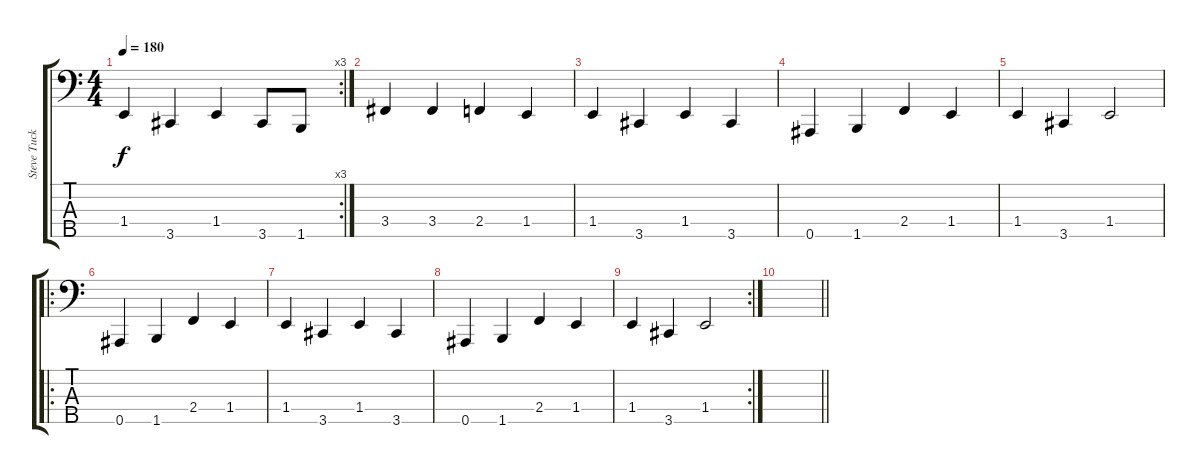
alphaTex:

\track ("Steve Tucker" "Steve Tuck") {instrument electricbasspick}
\staff {score tabs}
\tuning (Gb2 Db2 Ab1 Eb1 Bb0) {hide}
\rc 3
\ts (4 4)
\tempo 180
\clef f4
\ks c
1.4.4{dy f} 3.5.4 1.4.4 3.5.8 1.5.8 |
3.4.4 3.4.4 2.4.4 1.4.4 |
1.4.4 3.5.4 1.4.4 3.5.4 |
0.5.4 1.5.4 2.4.4 1.4.4 |
1.4.4 3.5.4 1.4.2 |
\ro
0.5.4 1.5.4 2.4.4 1.4.4 |
1.4.4 3.5.4 1.4.4 3.5.4 |
0.5.4 1.5.4 2.4.4 1.4.4 |
\rc 2
1.4.4 3.5.4 1.4.2 |
\barLineRight lightlight
